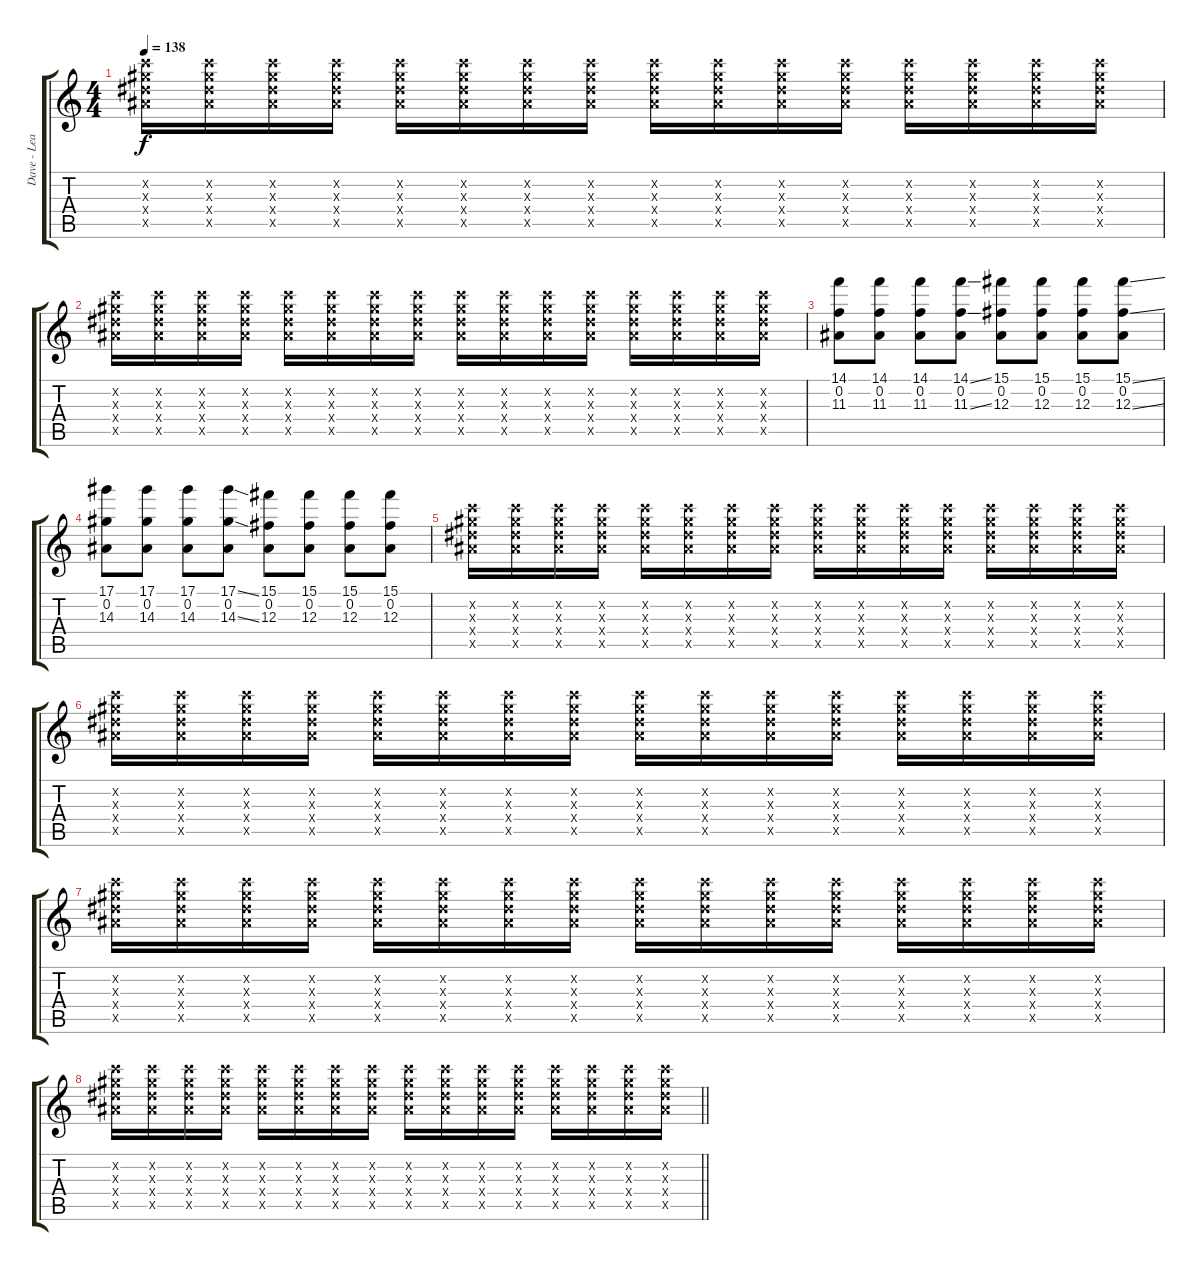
\track ("Dave - Lead Guitar" "Dave - Lea") {instrument overdrivenguitar}
\staff {score tabs}
\tuning (Eb4 Bb3 Gb3 Db3 Ab2 Eb2) {hide}
\ts (4 4)
\tempo 138
\clef g2
\ks c
(14.2{x} 14.3{x} 14.4{x} 14.5{x}).16{dy f} (14.2{x} 14.3{x} 14.4{x} 14.5{x}).16 (14.2{x} 14.3{x} 14.4{x} 14.5{x}).16 (14.2{x} 14.3{x} 14.4{x} 14.5{x}).16 (14.2{x} 14.3{x} 14.4{x} 14.5{x}).16 (14.2{x} 14.3{x} 14.4{x} 14.5{x}).16 (14.2{x} 14.3{x} 14.4{x} 14.5{x}).16 (14.2{x} 14.3{x} 14.4{x} 14.5{x}).16 (14.2{x} 14.3{x} 14.4{x} 14.5{x}).16 (14.2{x} 14.3{x} 14.4{x} 14.5{x}).16 (14.2{x} 14.3{x} 14.4{x} 14.5{x}).16 (14.2{x} 14.3{x} 14.4{x} 14.5{x}).16 (14.2{x} 14.3{x} 14.4{x} 14.5{x}).16 (14.2{x} 14.3{x} 14.4{x} 14.5{x}).16 (14.2{x} 14.3{x} 14.4{x} 14.5{x}).16 (14.2{x} 14.3{x} 14.4{x} 14.5{x}).16 |
(14.2{x} 14.3{x} 14.4{x} 14.5{x}).16 (14.2{x} 14.3{x} 14.4{x} 14.5{x}).16 (14.2{x} 14.3{x} 14.4{x} 14.5{x}).16 (14.2{x} 14.3{x} 14.4{x} 14.5{x}).16 (14.2{x} 14.3{x} 14.4{x} 14.5{x}).16 (14.2{x} 14.3{x} 14.4{x} 14.5{x}).16 (14.2{x} 14.3{x} 14.4{x} 14.5{x}).16 (14.2{x} 14.3{x} 14.4{x} 14.5{x}).16 (14.2{x} 14.3{x} 14.4{x} 14.5{x}).16 (14.2{x} 14.3{x} 14.4{x} 14.5{x}).16 (14.2{x} 14.3{x} 14.4{x} 14.5{x}).16 (14.2{x} 14.3{x} 14.4{x} 14.5{x}).16 (14.2{x} 14.3{x} 14.4{x} 14.5{x}).16 (14.2{x} 14.3{x} 14.4{x} 14.5{x}).16 (14.2{x} 14.3{x} 14.4{x} 14.5{x}).16 (14.2{x} 14.3{x} 14.4{x} 14.5{x}).16 |
(14.1 0.2 11.3).8{volume 12 balance 8 instrument overdrivenguitar} (14.1 0.2 11.3).8 (14.1 0.2 11.3).8 (14.1{ss} 0.2 11.3{ss}).8 (15.1 0.2 12.3).8 (15.1 0.2 12.3).8 (15.1 0.2 12.3).8 (15.1{ss} 0.2 12.3{ss}).8 |
(17.1 0.2 14.3).8 (17.1 0.2 14.3).8 (17.1 0.2 14.3).8 (17.1{ss} 0.2 14.3{ss}).8 (15.1 0.2 12.3).8 (15.1 0.2 12.3).8 (15.1 0.2 12.3).8 (15.1 0.2 12.3).8 |
(14.2{x} 14.3{x} 14.4{x} 14.5{x}).16{volume 12 balance 3 instrument distortionguitar} (14.2{x} 14.3{x} 14.4{x} 14.5{x}).16 (14.2{x} 14.3{x} 14.4{x} 14.5{x}).16 (14.2{x} 14.3{x} 14.4{x} 14.5{x}).16 (14.2{x} 14.3{x} 14.4{x} 14.5{x}).16 (14.2{x} 14.3{x} 14.4{x} 14.5{x}).16 (14.2{x} 14.3{x} 14.4{x} 14.5{x}).16 (14.2{x} 14.3{x} 14.4{x} 14.5{x}).16 (14.2{x} 14.3{x} 14.4{x} 14.5{x}).16 (14.2{x} 14.3{x} 14.4{x} 14.5{x}).16 (14.2{x} 14.3{x} 14.4{x} 14.5{x}).16 (14.2{x} 14.3{x} 14.4{x} 14.5{x}).16 (14.2{x} 14.3{x} 14.4{x} 14.5{x}).16 (14.2{x} 14.3{x} 14.4{x} 14.5{x}).16 (14.2{x} 14.3{x} 14.4{x} 14.5{x}).16 (14.2{x} 14.3{x} 14.4{x} 14.5{x}).16 |
(14.2{x} 14.3{x} 14.4{x} 14.5{x}).16 (14.2{x} 14.3{x} 14.4{x} 14.5{x}).16 (14.2{x} 14.3{x} 14.4{x} 14.5{x}).16 (14.2{x} 14.3{x} 14.4{x} 14.5{x}).16 (14.2{x} 14.3{x} 14.4{x} 14.5{x}).16 (14.2{x} 14.3{x} 14.4{x} 14.5{x}).16 (14.2{x} 14.3{x} 14.4{x} 14.5{x}).16 (14.2{x} 14.3{x} 14.4{x} 14.5{x}).16 (14.2{x} 14.3{x} 14.4{x} 14.5{x}).16 (14.2{x} 14.3{x} 14.4{x} 14.5{x}).16 (14.2{x} 14.3{x} 14.4{x} 14.5{x}).16 (14.2{x} 14.3{x} 14.4{x} 14.5{x}).16 (14.2{x} 14.3{x} 14.4{x} 14.5{x}).16 (14.2{x} 14.3{x} 14.4{x} 14.5{x}).16 (14.2{x} 14.3{x} 14.4{x} 14.5{x}).16 (14.2{x} 14.3{x} 14.4{x} 14.5{x}).16 |
(14.2{x} 14.3{x} 14.4{x} 14.5{x}).16 (14.2{x} 14.3{x} 14.4{x} 14.5{x}).16 (14.2{x} 14.3{x} 14.4{x} 14.5{x}).16 (14.2{x} 14.3{x} 14.4{x} 14.5{x}).16 (14.2{x} 14.3{x} 14.4{x} 14.5{x}).16 (14.2{x} 14.3{x} 14.4{x} 14.5{x}).16 (14.2{x} 14.3{x} 14.4{x} 14.5{x}).16 (14.2{x} 14.3{x} 14.4{x} 14.5{x}).16 (14.2{x} 14.3{x} 14.4{x} 14.5{x}).16 (14.2{x} 14.3{x} 14.4{x} 14.5{x}).16 (14.2{x} 14.3{x} 14.4{x} 14.5{x}).16 (14.2{x} 14.3{x} 14.4{x} 14.5{x}).16 (14.2{x} 14.3{x} 14.4{x} 14.5{x}).16 (14.2{x} 14.3{x} 14.4{x} 14.5{x}).16 (14.2{x} 14.3{x} 14.4{x} 14.5{x}).16 (14.2{x} 14.3{x} 14.4{x} 14.5{x}).16 |
\barLineRight lightlight
(14.2{x} 14.3{x} 14.4{x} 14.5{x}).16 (14.2{x} 14.3{x} 14.4{x} 14.5{x}).16 (14.2{x} 14.3{x} 14.4{x} 14.5{x}).16 (14.2{x} 14.3{x} 14.4{x} 14.5{x}).16 (14.2{x} 14.3{x} 14.4{x} 14.5{x}).16 (14.2{x} 14.3{x} 14.4{x} 14.5{x}).16 (14.2{x} 14.3{x} 14.4{x} 14.5{x}).16 (14.2{x} 14.3{x} 14.4{x} 14.5{x}).16 (14.2{x} 14.3{x} 14.4{x} 14.5{x}).16 (14.2{x} 14.3{x} 14.4{x} 14.5{x}).16 (14.2{x} 14.3{x} 14.4{x} 14.5{x}).16 (14.2{x} 14.3{x} 14.4{x} 14.5{x}).16 (14.2{x} 14.3{x} 14.4{x} 14.5{x}).16 (14.2{x} 14.3{x} 14.4{x} 14.5{x}).16 (14.2{x} 14.3{x} 14.4{x} 14.5{x}).16 (14.2{x} 14.3{x} 14.4{x} 14.5{x}).16
